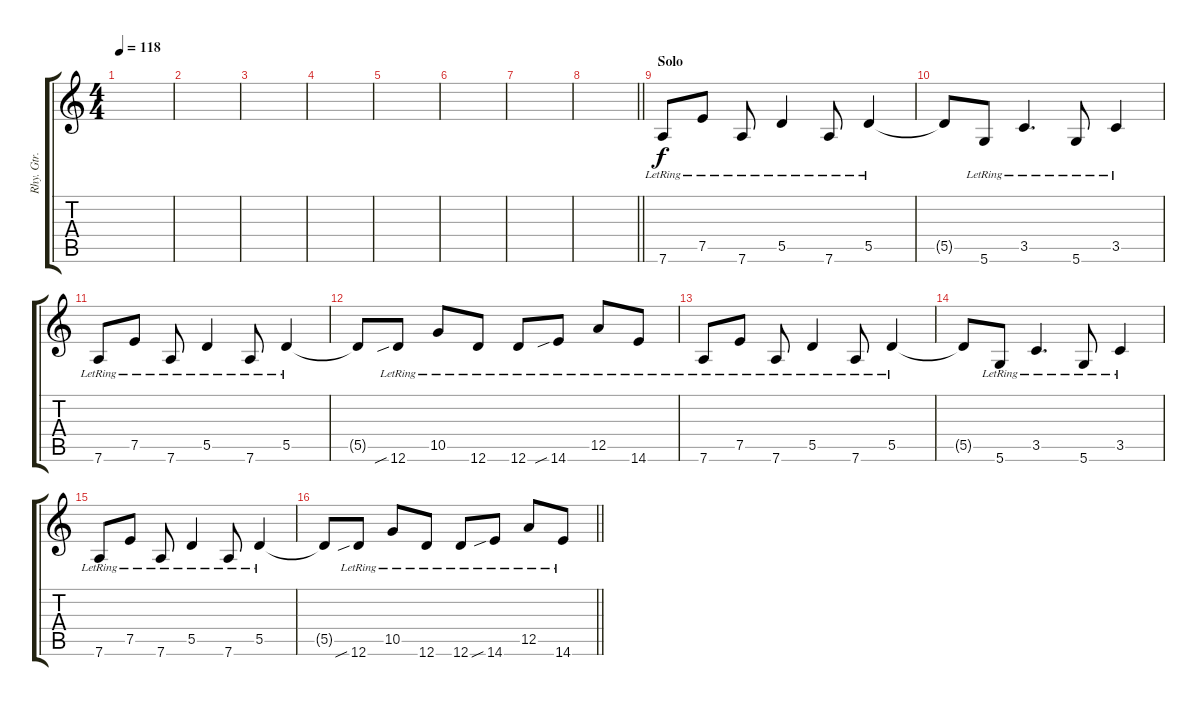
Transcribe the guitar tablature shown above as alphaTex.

\track ("Rhy. Gtr. 1" "Rhy. Gtr. ") {instrument distortionguitar}
\staff {score tabs}
\tuning (E4 B3 G3 D3 A2 D2) {hide}
\ts (4 4)
\tempo 118
\clef g2
\ks c
|
|
|
|
|
|
|
\barLineRight lightlight
|
\section ("" "Solo")
7.6{lr}.8{volume 5} 7.5{lr}.8 7.6{lr}.8 5.5{lr}.4 7.6{lr}.8 5.5{lr}.4 |
5.5{t}.8 5.6{lr}.8 3.5{lr}.4{d} 5.6{lr}.8 3.5{lr}.4 |
7.6{lr}.8 7.5{lr}.8 7.6{lr}.8 5.5{lr}.4 7.6{lr}.8 5.5{lr}.4 |
5.5{t}.8 12.6{sib lr}.8 10.5{lr}.8 12.6{lr}.8 12.6{lr}.8 14.6{sib lr}.8 12.5{lr}.8 14.6{lr}.8 |
7.6{lr}.8 7.5{lr}.8 7.6{lr}.8 5.5{lr}.4 7.6{lr}.8 5.5{lr}.4 |
5.5{t}.8 5.6{lr}.8 3.5{lr}.4{d} 5.6{lr}.8 3.5{lr}.4 |
7.6{lr}.8 7.5{lr}.8 7.6{lr}.8 5.5{lr}.4 7.6{lr}.8 5.5{lr}.4 |
\barLineRight lightlight
5.5{t}.8 12.6{sib lr}.8 10.5{lr}.8 12.6{lr}.8 12.6{lr}.8 14.6{sib lr}.8 12.5{lr}.8 14.6{lr}.8
